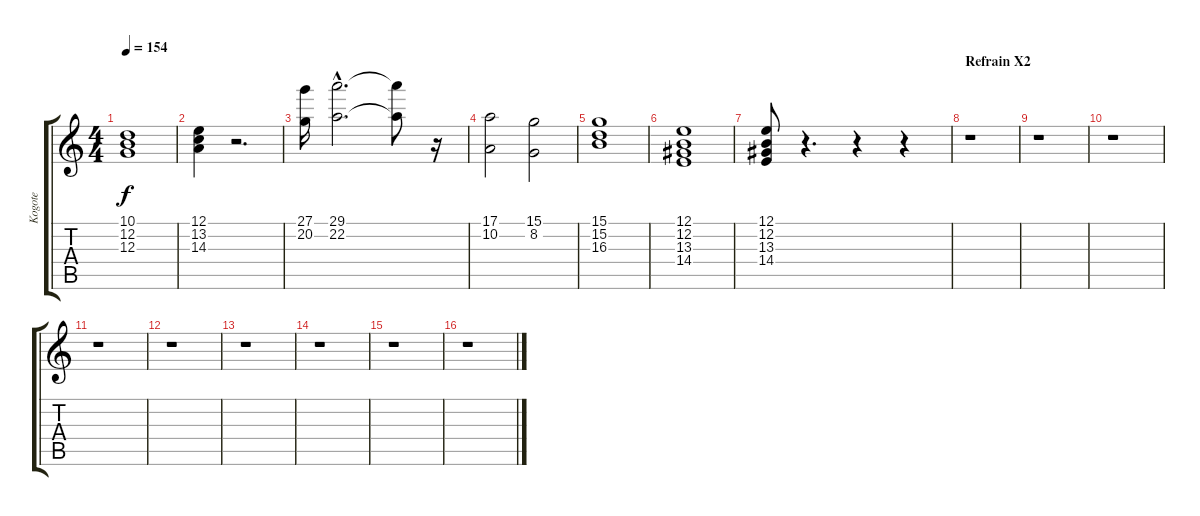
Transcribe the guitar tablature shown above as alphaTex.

\track ("Kogote" "Kogote") {instrument drawbarorgan}
\staff {score tabs}
\tuning (E4 B3 G3 D3 A2 E2) {hide}
\ts (4 4)
\tempo 154
\clef g2
\ks c
(10.1 12.2 12.3).1{dy f} |
(12.1 13.2 14.3).4 r.2{d} |
(27.1 20.2).16 (29.1{hac} 22.2{hac}).2{d} (29.1{t} 22.2{t}).8 r.16 |
(17.1 10.2).2 (15.1 8.2).2 |
(15.1 15.2 16.3).1 |
(12.1 12.2 13.3 14.4).1 |
(12.1 12.2 13.3 14.4).8 r.4{d} r.4 r.4 |
\section ("" "Refrain X2")
r.1 |
r.1 |
r.1 |
r.1 |
r.1 |
r.1 |
r.1 |
r.1 |
r.1
